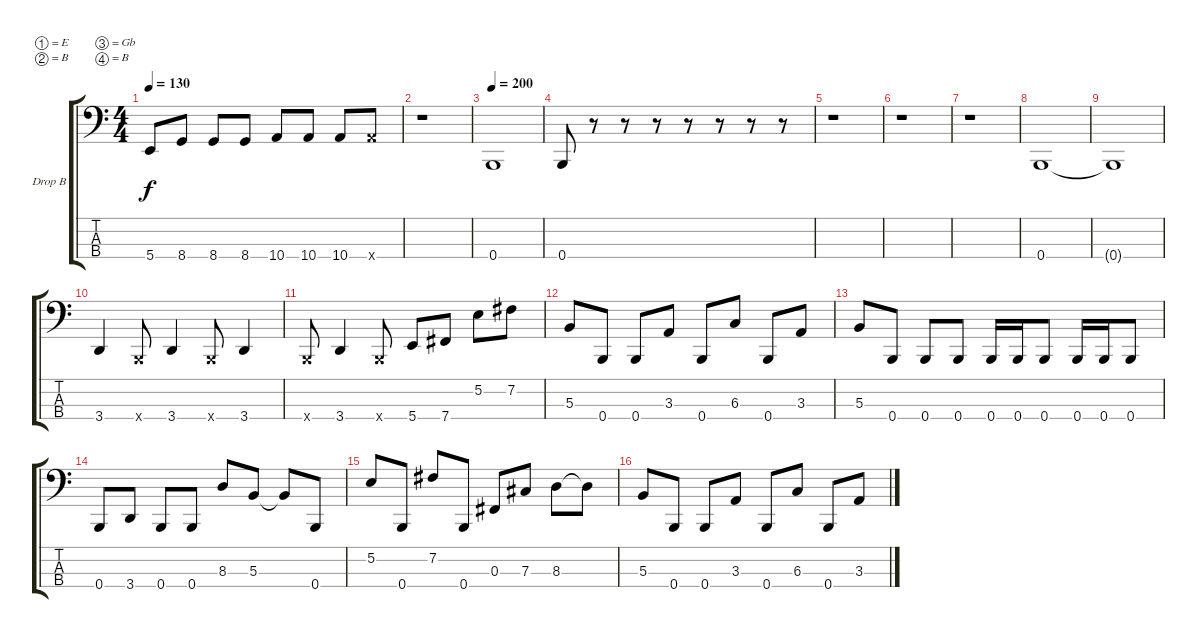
\bracketExtendMode groupsimilarinstruments
\firstSystemTrackNameOrientation horizontal
\otherSystemsTrackNameOrientation horizontal
\track ("Loud Strings" "Drop B") {instrument electricbasspick}
\staff {score tabs}
\tuning (E2 B1 Gb1 B0)
\ts (4 4)
\tempo 130
\clef f4
\ks c
5.4{t}.8{dy f} 8.4.8 8.4.8 8.4.8 10.4.8 10.4.8 10.4.8 10.4{x}.8 |
r.1 |
\tempo 200
0.4.1 |
0.4.8 r.8 r.8 r.8 r.8 r.8 r.8 r.8 |
r.1 |
r.1 |
r.1 |
0.4.1 |
0.4{t}.1 |
3.4.4 0.4{x}.8 3.4.4 0.4{x}.8 3.4.4 |
0.4{x}.8 3.4.4 0.4{x}.8 5.4.8 7.4.8 5.2.8 7.2.8 |
5.3.8 0.4.8 0.4.8 3.3.8 0.4.8 6.3.8 0.4.8 3.3.8 |
5.3.8 0.4.8 0.4.8 0.4.8 0.4.16 0.4.16 0.4.8 0.4.16 0.4.16 0.4.8 |
0.4.8 3.4.8 0.4.8 0.4.8 8.3.8 5.3.8 5.3{t}.8 0.4.8 |
5.2.8 0.4.8 7.2.8 0.4.8 0.3.8 7.3.8 8.3.8 8.3{t}.8 |
5.3.8 0.4.8 0.4.8 3.3.8 0.4.8 6.3.8 0.4.8 3.3.8
